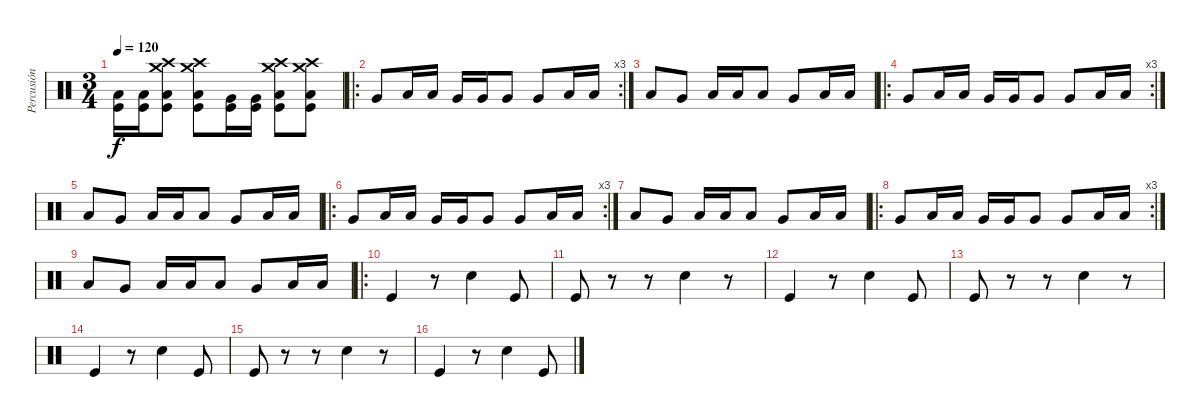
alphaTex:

\track ("Percusión" "Percusión") {instrument percussion}
\staff {score}
\articulation defaults
\ts (3 4)
\tempo 120
\clef neutral
\ks c
("Low Floor Tom (hit)" "Kick (hit)").16{dy f} ("Low Floor Tom (hit)" "Kick (hit)").16 ("Crash medium (hit)" "Crash high (hit)" "Low Floor Tom (hit)" "Kick (hit)").8 ("Crash medium (hit)" "Crash high (hit)" "Low Floor Tom (hit)" "Kick (hit)").8 ("Very Low Tom (hit)" "Kick (hit)").16 ("Very Low Tom (hit)" "Kick (hit)").16 ("Crash medium (hit)" "Crash high (hit)" "Low Floor Tom (hit)" "Kick (hit)").8 ("Crash medium (hit)" "Crash high (hit)" "Low Floor Tom (hit)" "Kick (hit)").8 |
\ro
\rc 3 "Very Low Tom (hit)".8 "Low Floor Tom (hit)".16 "Low Floor Tom (hit)".16 "Very Low Tom (hit)".16 "Very Low Tom (hit)".16 "Very Low Tom (hit)".8 "Very Low Tom (hit)".8 "Low Floor Tom (hit)".16 "Low Floor Tom (hit)".16
|
"Low Tom (hit)".8 "Very Low Tom (hit)".8 "Low Floor Tom (hit)".16 "Low Floor Tom (hit)".16 "Low Tom (hit)".8 "Very Low Tom (hit)".8 "Low Floor Tom (hit)".16 "Low Floor Tom (hit)".16 |
\ro
\rc 3 "Very Low Tom (hit)".8 "Low Floor Tom (hit)".16 "Low Floor Tom (hit)".16 "Very Low Tom (hit)".16 "Very Low Tom (hit)".16 "Very Low Tom (hit)".8 "Very Low Tom (hit)".8 "Low Floor Tom (hit)".16 "Low Floor Tom (hit)".16
|
"Low Tom (hit)".8 "Very Low Tom (hit)".8 "Low Floor Tom (hit)".16 "Low Floor Tom (hit)".16 "Low Tom (hit)".8 "Very Low Tom (hit)".8 "Low Floor Tom (hit)".16 "Low Floor Tom (hit)".16 |
\ro
\rc 3 "Very Low Tom (hit)".8 "Low Floor Tom (hit)".16 "Low Floor Tom (hit)".16 "Very Low Tom (hit)".16 "Very Low Tom (hit)".16 "Very Low Tom (hit)".8 "Very Low Tom (hit)".8 "Low Floor Tom (hit)".16 "Low Floor Tom (hit)".16
|
"Low Tom (hit)".8 "Very Low Tom (hit)".8 "Low Floor Tom (hit)".16 "Low Floor Tom (hit)".16 "Low Tom (hit)".8 "Very Low Tom (hit)".8 "Low Floor Tom (hit)".16 "Low Floor Tom (hit)".16 |
\ro
\rc 3 "Very Low Tom (hit)".8 "Low Floor Tom (hit)".16 "Low Floor Tom (hit)".16 "Very Low Tom (hit)".16 "Very Low Tom (hit)".16 "Very Low Tom (hit)".8 "Very Low Tom (hit)".8 "Low Floor Tom (hit)".16 "Low Floor Tom (hit)".16
|
"Low Tom (hit)".8 "Very Low Tom (hit)".8 "Low Floor Tom (hit)".16 "Low Floor Tom (hit)".16 "Low Tom (hit)".8 "Very Low Tom (hit)".8 "Low Floor Tom (hit)".16 "Low Floor Tom (hit)".16 |
\ro "Kick (hit)".4
r.8 "Electric Snare (hit)".4 "Kick (hit)".8 |
"Kick (hit)".8 r.8 r.8 "Electric Snare (hit)".4 r.8 |
"Kick (hit)".4 r.8 "Electric Snare (hit)".4 "Kick (hit)".8 |
"Kick (hit)".8 r.8 r.8 "Electric Snare (hit)".4 r.8 |
"Kick (hit)".4 r.8 "Electric Snare (hit)".4 "Kick (hit)".8 |
"Kick (hit)".8 r.8 r.8 "Electric Snare (hit)".4 r.8 |
"Kick (hit)".4 r.8 "Electric Snare (hit)".4 "Kick (hit)".8
